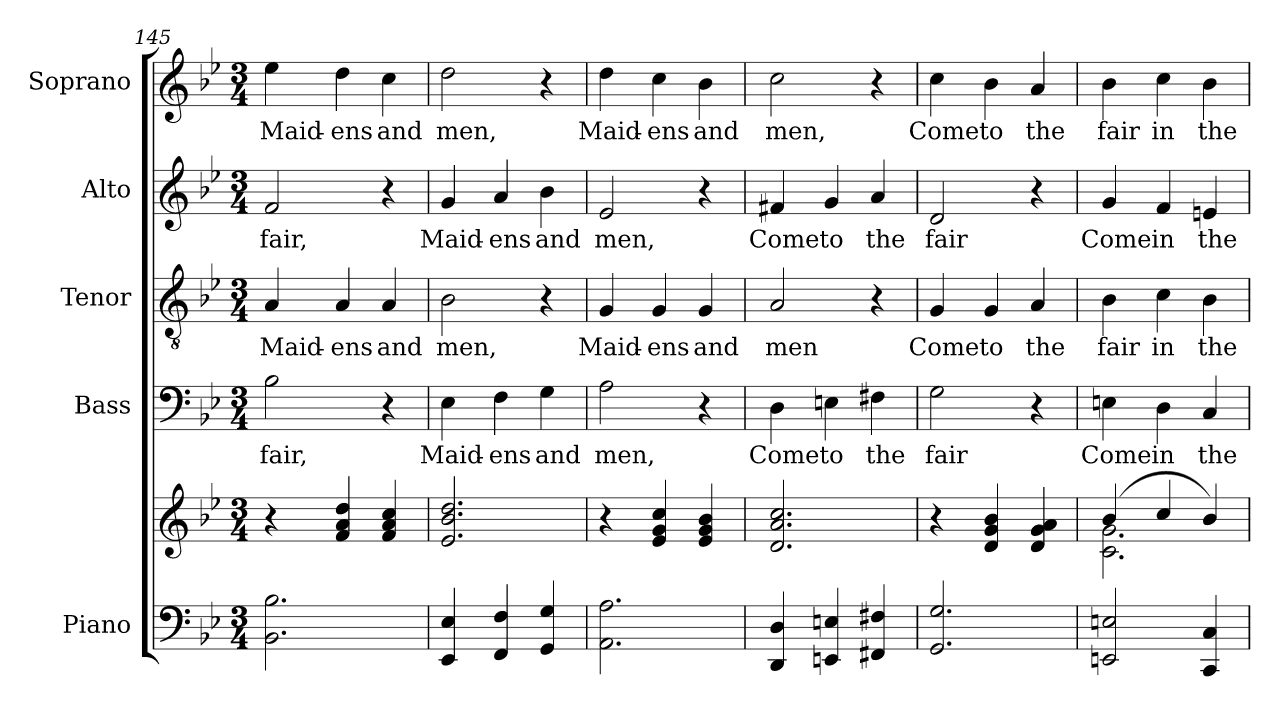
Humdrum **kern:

**kern	**kern	**kern	**text	**kern	**text	**kern	**text	**kern	**text
*part5	*part5	*part4	*part4	*part3	*part3	*part2	*part2	*part1	*part1
*staff6	*staff5	*staff4	*staff4	*staff3	*staff3	*staff2	*staff2	*staff1	*staff1
*I"Piano	*	*I"Bass	*	*I"Tenor	*	*I"Alto	*	*I"Soprano	*
*I'Pno.	*	*I'B.	*	*I'T.	*	*I'A.	*	*I'S.	*
*clefF4	*clefG2	*clefF4	*	*clefGv2	*	*clefG2	*	*clefG2	*
*	*	*	*	*ITrd7c12	*	*	*	*	*
*k[b-e-]	*k[b-e-]	*k[b-e-]	*	*k[b-e-]	*	*k[b-e-]	*	*k[b-e-]	*
*B-:	*B-:	*B-:	*	*B-:	*	*B-:	*	*B-:	*
*M3/4	*M3/4	*M3/4	*	*M3/4	*	*M3/4	*	*M3/4	*
=145	=145	=145	=145	=145	=145	=145	=145	=145	=145
!	!	!	!LO:LY:b:color=#000000	!	!	!	!	!	!
!	!	!	!	!	!LO:LY:b:color=#000000	!	!	!	!
!	!	!	!	!	!	!	!LO:LY:b:color=#000000	!	!
!	!	!	!	!	!	!	!	!	!LO:LY:b:color=#000000
2.BB-i\ 2.B-i	4r	2B-i\	fair,	4AAi/	Maid-	2fi/	fair,	4ee-i\	Maid-
!	!	!	!	!	!LO:LY:b:color=#000000	!	!	!	!
!	!	!	!	!	!	!	!	!	!LO:LY:b:color=#000000
.	4fi/ 4ai 4ddi	.	.	4AAi/	-ens	.	.	4ddi\	-ens
!	!	!	!	!	!LO:LY:b:color=#000000	!	!	!	!
!	!	!	!	!	!	!	!	!	!LO:LY:b:color=#000000
.	4fi/ 4ai 4cci	4r	.	4AAi/	and	4r	.	4cci\	and
=146	=146	=146	=146	=146	=146	=146	=146	=146	=146
!	!	!	!LO:LY:b:color=#000000	!	!	!	!	!	!
!	!	!	!	!	!LO:LY:b:color=#000000	!	!	!	!
!	!	!	!	!	!	!	!LO:LY:b:color=#000000	!	!
!	!	!	!	!	!	!	!	!	!LO:LY:b:color=#000000
4EE-i/ 4E-i	2.e-i/ 2.b-i 2.ddi	4E-i\	Maid-	2BB-i\	men,	4gi/	Maid-	2ddi\	men,
!	!	!	!LO:LY:b:color=#000000	!	!	!	!	!	!
!	!	!	!	!	!	!	!LO:LY:b:color=#000000	!	!
4FFi/ 4Fi	.	4Fi\	-ens	.	.	4ai/	-ens	.	.
!	!	!	!LO:LY:b:color=#000000	!	!	!	!	!	!
!	!	!	!	!	!	!	!LO:LY:b:color=#000000	!	!
4GGi/ 4Gi	.	4Gi\	and	4r	.	4b-i\	and	4r	.
=147	=147	=147	=147	=147	=147	=147	=147	=147	=147
!	!	!	!LO:LY:b:color=#000000	!	!	!	!	!	!
!	!	!	!	!	!LO:LY:b:color=#000000	!	!	!	!
!	!	!	!	!	!	!	!LO:LY:b:color=#000000	!	!
!	!	!	!	!	!	!	!	!	!LO:LY:b:color=#000000
2.AAi\ 2.Ai	4r	2Ai\	men,	4GGi/	Maid-	2e-i/	men,	4ddi\	Maid-
!	!	!	!	!	!LO:LY:b:color=#000000	!	!	!	!
!	!	!	!	!	!	!	!	!	!LO:LY:b:color=#000000
.	4e-i/ 4gi 4cci	.	.	4GGi/	-ens	.	.	4cci\	-ens
!	!	!	!	!	!LO:LY:b:color=#000000	!	!	!	!
!	!	!	!	!	!	!	!	!	!LO:LY:b:color=#000000
.	4e-i/ 4gi 4b-i	4r	.	4GGi/	and	4r	.	4b-i\	and
=148	=148	=148	=148	=148	=148	=148	=148	=148	=148
!	!	!	!LO:LY:b:color=#000000	!	!	!	!	!	!
!	!	!	!	!	!LO:LY:b:color=#000000	!	!	!	!
!	!	!	!	!	!	!	!LO:LY:b:color=#000000	!	!
!	!	!	!	!	!	!	!	!	!LO:LY:b:color=#000000
4DDi/ 4Di	2.di/ 2.ai 2.cci	4Di\	Come	2AAi/	men	4f#Xi/	Come	2cci\	men,
!	!	!	!LO:LY:b:color=#000000	!	!	!	!	!	!
!	!	!	!	!	!	!	!LO:LY:b:color=#000000	!	!
4EEni/ 4Eni	.	4Eni\	to	.	.	4gi/	to	.	.
!	!	!	!LO:LY:b:color=#000000	!	!	!	!	!	!
!	!	!	!	!	!	!	!LO:LY:b:color=#000000	!	!
4FF#Xi/ 4F#Xi	.	4F#Xi\	the	4r	.	4ai/	the	4r	.
=149	=149	=149	=149	=149	=149	=149	=149	=149	=149
!	!	!	!LO:LY:b:color=#000000	!	!	!	!	!	!
!	!	!	!	!	!LO:LY:b:color=#000000	!	!	!	!
!	!	!	!	!	!	!	!LO:LY:b:color=#000000	!	!
!	!	!	!	!	!	!	!	!	!LO:LY:b:color=#000000
2.GGi/ 2.Gi	4r	2Gi\	fair	4GGi/	Come	2di/	fair	4cci\	Come
!	!	!	!	!	!LO:LY:b:color=#000000	!	!	!	!
!	!	!	!	!	!	!	!	!	!LO:LY:b:color=#000000
.	4di/ 4gi 4b-i	.	.	4GGi/	to	.	.	4b-i\	to
!	!	!	!	!	!LO:LY:b:color=#000000	!	!	!	!
!	!	!	!	!	!	!	!	!	!LO:LY:b:color=#000000
.	4di/ 4gi 4ai	4r	.	4AAi/	the	4r	.	4ai/	the
=150	=150	=150	=150	=150	=150	=150	=150	=150	=150
*	*^	*	*	*	*	*	*	*	*
!	!	!	!	!LO:LY:b:color=#000000	!	!	!	!	!	!
!	!	!	!	!	!	!LO:LY:b:color=#000000	!	!	!	!
!	!	!	!	!	!	!	!	!LO:LY:b:color=#000000	!	!
!	!	!	!	!	!	!	!	!	!	!LO:LY:b:color=#000000
2EEni/ 2Eni	(4b-i/	2.ci\ 2.gi	4Eni\	Come	4BB-i\	fair	4gi/	Come	4b-i\	fair
!	!	!	!	!LO:LY:b:color=#000000	!	!	!	!	!	!
!	!	!	!	!	!	!LO:LY:b:color=#000000	!	!	!	!
!	!	!	!	!	!	!	!	!LO:LY:b:color=#000000	!	!
!	!	!	!	!	!	!	!	!	!	!LO:LY:b:color=#000000
.	4cci/	.	4Di\	in	4Ci\	in	4fi/	in	4cci\	in
!	!	!	!	!LO:LY:b:color=#000000	!	!	!	!	!	!
!	!	!	!	!	!	!LO:LY:b:color=#000000	!	!	!	!
!	!	!	!	!	!	!	!	!LO:LY:b:color=#000000	!	!
!	!	!	!	!	!	!	!	!	!	!LO:LY:b:color=#000000
4CCi/ 4Ci	4b-i/)	.	4Ci/	the	4BB-i\	the	4eni/	the	4b-i\	the
*	*v	*v	*	*	*	*	*	*	*	*
=	=	=	=	=	=	=	=	=	=
*-	*-	*-	*-	*-	*-	*-	*-	*-	*-
